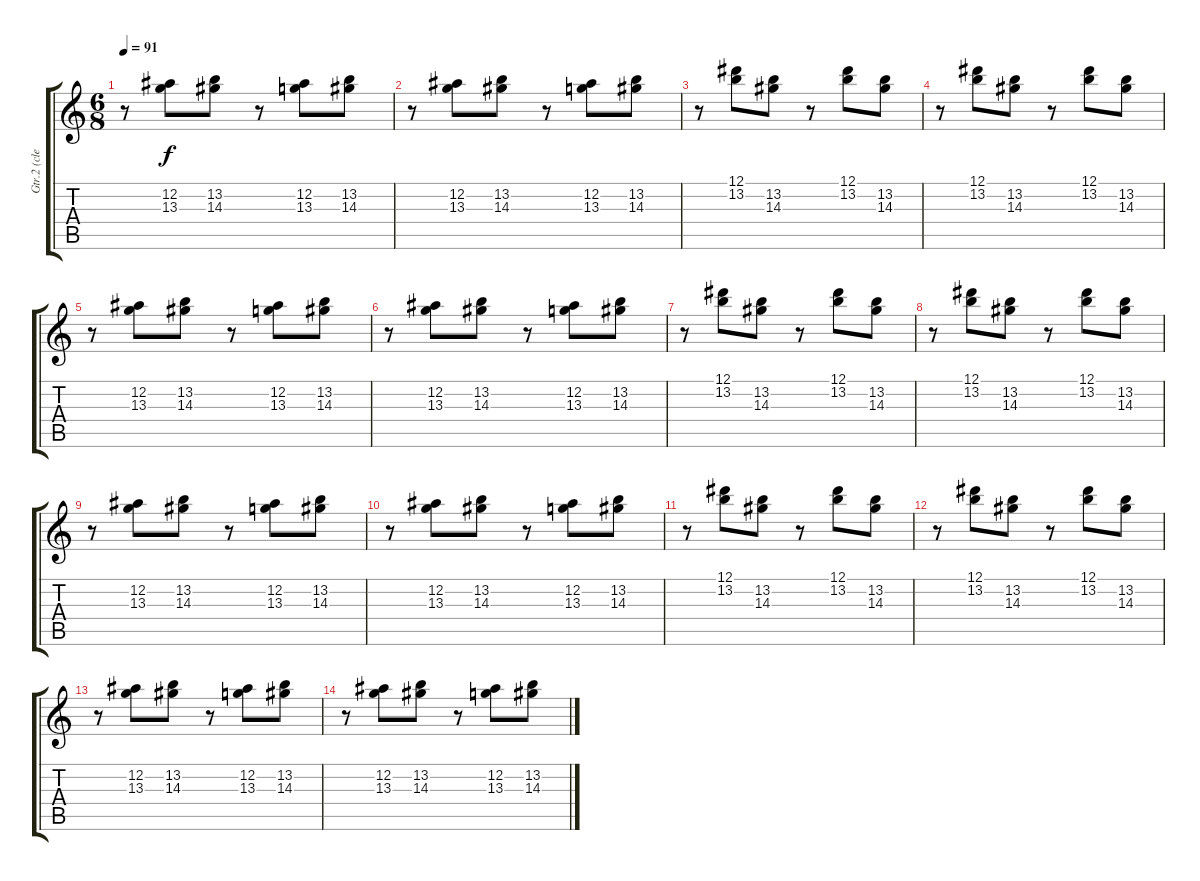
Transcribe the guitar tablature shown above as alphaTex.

\track ("Gtr.2 (clean)" "Gtr.2 (cle") {instrument electricguitarclean}
\staff {score tabs}
\tuning (Eb4 Bb3 Gb3 Db3 Ab2 Eb2) {hide}
\ts (6 8)
\tempo 91
\clef g2
\ks c
r.8{dy f} (12.2 13.3).8 (13.2 14.3).8 r.8 (12.2 13.3).8 (13.2 14.3).8 |
r.8 (12.2 13.3).8 (13.2 14.3).8 r.8 (12.2 13.3).8 (13.2 14.3).8 |
r.8 (12.1 13.2).8 (13.2 14.3).8 r.8 (12.1 13.2).8 (13.2 14.3).8 |
r.8 (12.1 13.2).8 (13.2 14.3).8 r.8 (12.1 13.2).8 (13.2 14.3).8 |
r.8 (12.2 13.3).8 (13.2 14.3).8 r.8 (12.2 13.3).8 (13.2 14.3).8 |
r.8 (12.2 13.3).8 (13.2 14.3).8 r.8 (12.2 13.3).8 (13.2 14.3).8 |
r.8{volume 9} (12.1 13.2).8 (13.2 14.3).8 r.8 (12.1 13.2).8 (13.2 14.3).8 |
r.8 (12.1 13.2).8 (13.2 14.3).8 r.8 (12.1 13.2).8 (13.2 14.3).8 |
r.8 (12.2 13.3).8 (13.2 14.3).8 r.8 (12.2 13.3).8{volume 6} (13.2 14.3).8 |
r.8 (12.2 13.3).8 (13.2 14.3).8 r.8 (12.2 13.3).8 (13.2 14.3).8 |
r.8 (12.1 13.2).8 (13.2 14.3).8 r.8 (12.1 13.2).8 (13.2 14.3).8 |
r.8 (12.1 13.2).8 (13.2 14.3).8{volume 0} r.8 (12.1 13.2).8 (13.2 14.3).8 |
r.8 (12.2 13.3).8 (13.2 14.3).8 r.8 (12.2 13.3).8 (13.2 14.3).8 |
r.8 (12.2 13.3).8 (13.2 14.3).8 r.8 (12.2 13.3).8 (13.2 14.3).8
